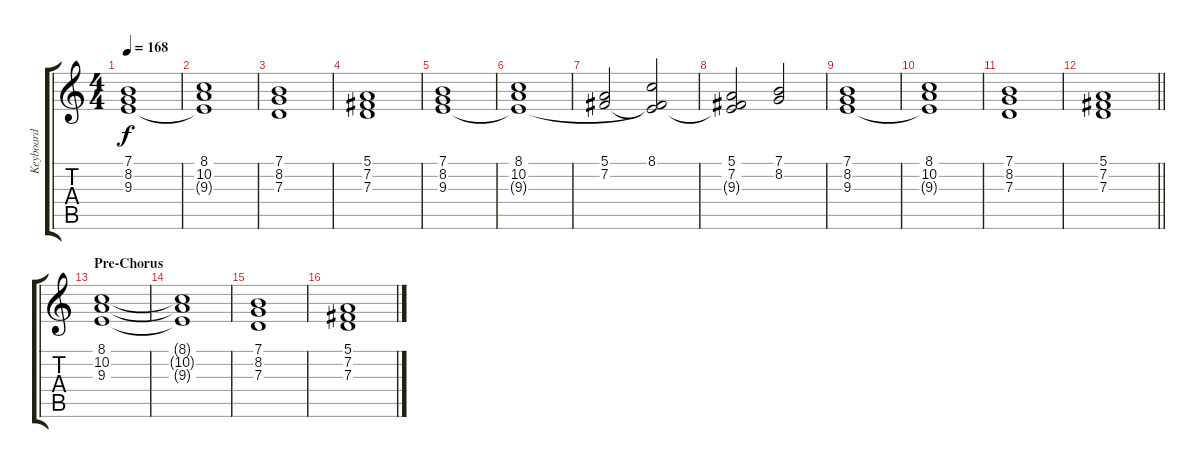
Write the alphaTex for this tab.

\track ("Keyboard" "Keyboard") {instrument stringensemble1}
\staff {score tabs}
\tuning (E4 B3 G3 D3 A2 E2) {hide}
\ts (4 4)
\tempo 168
\clef g2
\ks c
(7.1 8.2 9.3).1{dy f} |
(8.1 10.2 9.3{t}).1 |
(7.1 8.2 7.3).1 |
(5.1 7.2 7.3).1 |
(7.1 8.2 9.3).1 |
(8.1 10.2 9.3{t}).1 |
(5.1 7.2).2 (8.1 7.2{t} 9.3{t}).2 |
(5.1 7.2 9.3{t}).2 (7.1 8.2).2 |
(7.1 8.2 9.3).1 |
(8.1 10.2 9.3{t}).1 |
(7.1 8.2 7.3).1 |
\barLineRight lightlight
(5.1 7.2 7.3).1 |
\section ("" "Pre-Chorus")
(8.1 10.2 9.3).1 |
(8.1{t} 10.2{t} 9.3{t}).1 |
(7.1 8.2 7.3).1 |
(5.1 7.2 7.3).1
